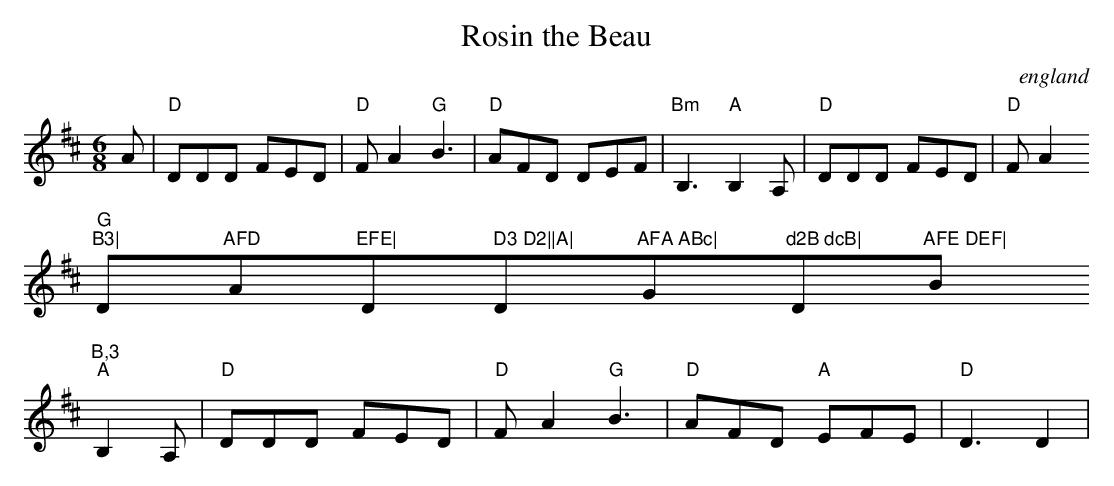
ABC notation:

X:1
T:Rosin the Beau
O:england
M:6/8
L:1/8
K:D
A|"D"DDD FED|"D"FA2 "G"B3|"D"AFD DEF|"Bm"B,3 "A"B,2A,|"D"DDD FED|"D"FA2
"G
"B3|"D"AFD "A"EFE|"D" D3 D2||A|"D"AFA ABc|"G"d2B dcB|"D"AFE DEF|"Bm"B,3
"A"B,2A,|"D"DDD FED|"D"FA2 "G"B3|"D"AFD "A"EFE|"D" D3 D2|
